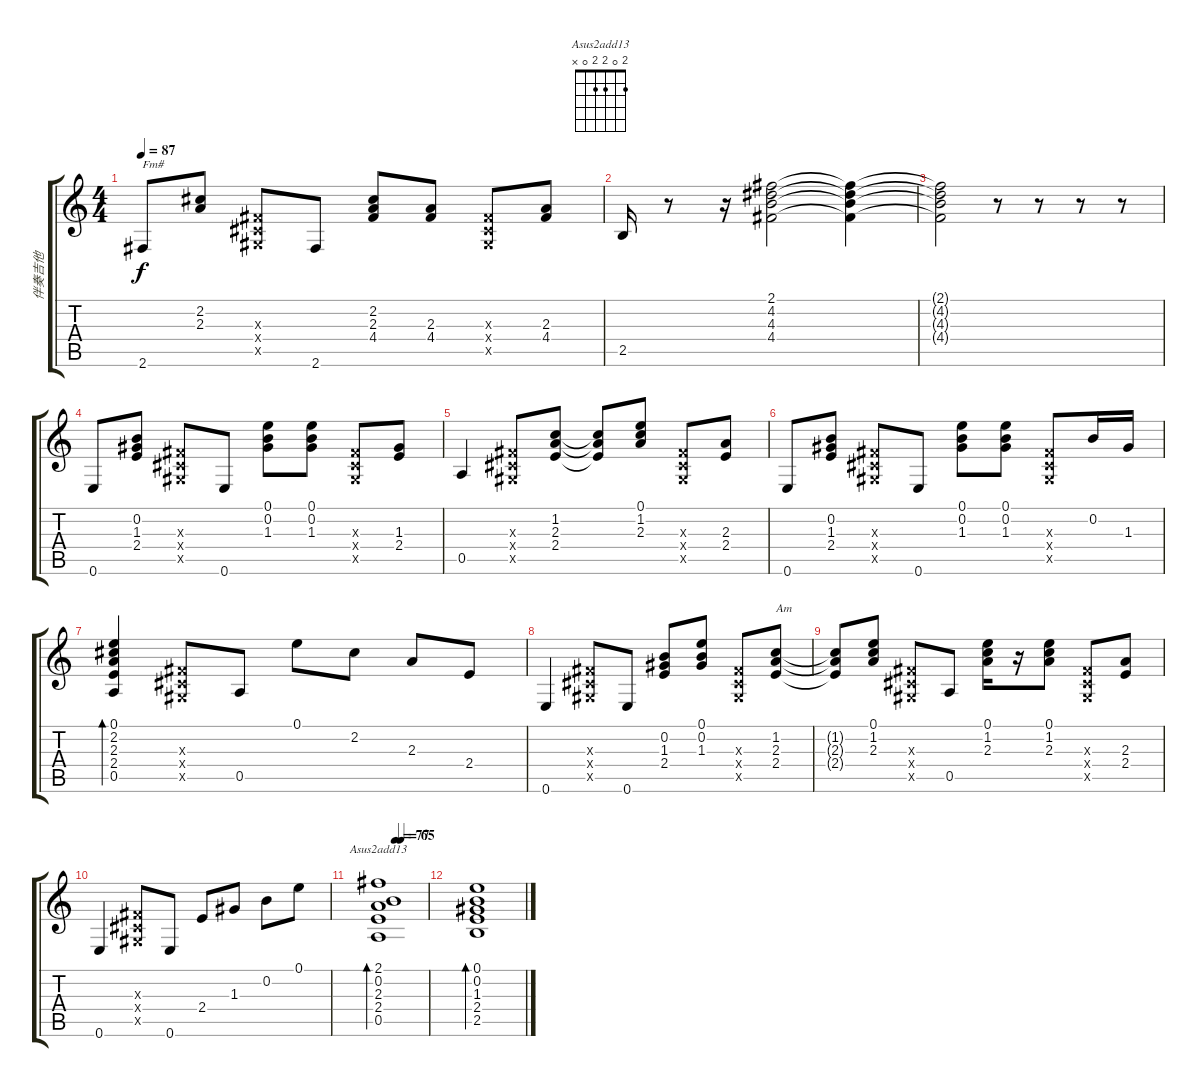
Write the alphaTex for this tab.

\track ("伴奏吉他" "伴奏吉他") {instrument acousticguitarsteel}
\staff {score tabs}
\tuning (E4 B3 G3 D3 A2 E2) {hide}
\chord ("Asus2add13" 2 0 2 2 0 x)
\ts (4 4)
\tempo 87
\clef g2
\ks c
2.6.8{txt "Fm#" dy f} (2.2 2.3).8 (-1.3{x} -1.4{x} -1.5{x}).8 2.6.8 (2.2 2.3 4.4).8 (2.3 4.4).8 (-1.3{x} -1.4{x} -1.5{x}).8 (2.3 4.4).8 |
2.5.16 r.8 r.16 (2.1 4.2 4.3 4.4).2 (2.1{t} 4.2{t} 4.3{t} 4.4{t}).4 |
(2.1{t} 4.2{t} 4.3{t} 4.4{t}).2 r.8 r.8 r.8 r.8 |
0.6.8 (0.2 1.3 2.4).8 (-1.3{x} -1.4{x} -1.5{x}).8 0.6.8 (0.1 0.2 1.3).8 (0.1 0.2 1.3).8 (-1.3{x} -1.4{x} -1.5{x}).8 (1.3 2.4).8 |
0.5.4 (-1.3{x} -1.4{x} -1.5{x}).8 (1.2 2.3 2.4).8 (1.2{t} 2.3{t} 2.4{t}).8 (0.1 1.2 2.3).8 (-1.3{x} -1.4{x} -1.5{x}).8 (2.3 2.4).8 |
0.6.8 (0.2 1.3 2.4).8 (-1.3{x} -1.4{x} -1.5{x}).8 0.6.8 (0.1 0.2 1.3).8 (0.1 0.2 1.3).8 (-1.3{x} -1.4{x} -1.5{x}).8 0.2.16 1.3.16 |
(0.1 2.2 2.3 2.4 0.5).4{bd 240} (-1.3{x} -1.4{x} -1.5{x}).8 0.5.8 0.1.8 2.2.8 2.3.8 2.4.8 |
0.6.4 (-1.3{x} -1.4{x} -1.5{x}).8 0.6.8 (0.2 1.3 2.4).8 (0.1 0.2 1.3).8 (-1.3{x} -1.4{x} -1.5{x}).8 (1.2 2.3 2.4).8{txt "Am"} |
(1.2{t} 2.3{t} 2.4{t}).8 (0.1 1.2 2.3).8 (-1.3{x} -1.4{x} -1.5{x}).8 0.5.8 (0.1 1.2 2.3).16 r.16 (0.1 1.2 2.3).8 (-1.3{x} -1.4{x} -1.5{x}).8 (2.3 2.4).8 |
0.6.4 (-1.3{x} -1.4{x} -1.5{x}).8 0.6.8 2.4.8 1.3.8 0.2.8 0.1.8 |
\tempo (77 0.25)
\tempo (65 0.375)
(2.1 0.2 2.3 2.4 0.5).1{bd 240 ch "Asus2add13"} |
(0.1 0.2 1.3 2.4 2.5).1{bd 480}
